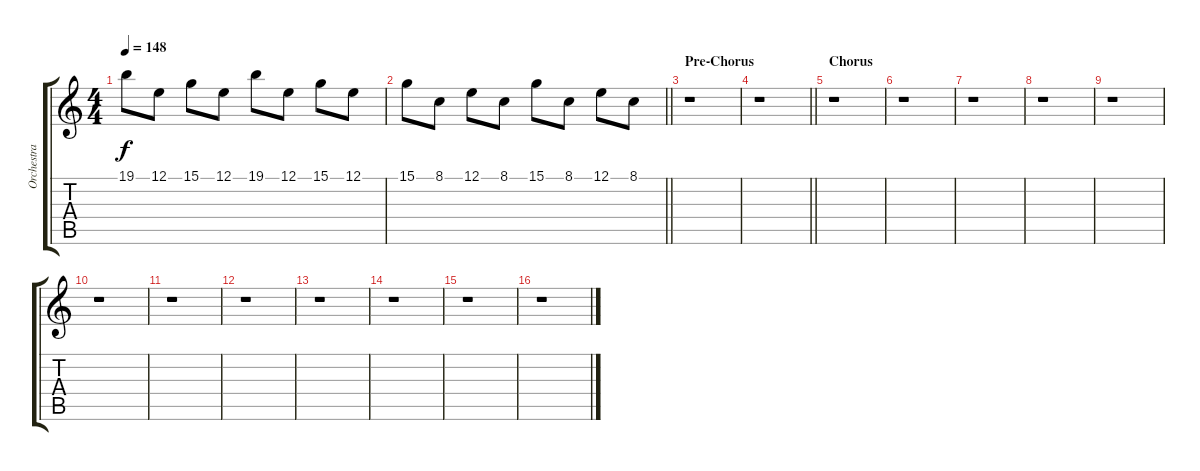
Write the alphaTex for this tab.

\track ("Orchestra II" "Orchestra ") {instrument stringensemble1}
\staff {score tabs}
\tuning (E4 B3 G3 D3 A2 E2) {hide}
\ts (4 4)
\tempo 148
\clef g2
\ks c
19.1.8{dy f} 12.1.8 15.1.8 12.1.8 19.1.8 12.1.8 15.1.8 12.1.8 |
\barLineRight lightlight
15.1.8 8.1.8 12.1.8 8.1.8 15.1.8 8.1.8 12.1.8 8.1.8 |
\section ("" "Pre-Chorus")
r.1 |
\barLineRight lightlight
r.1 |
\section ("" "Chorus")
r.1 |
r.1 |
r.1 |
r.1 |
r.1 |
r.1 |
r.1 |
r.1 |
r.1 |
r.1 |
r.1 |
r.1
